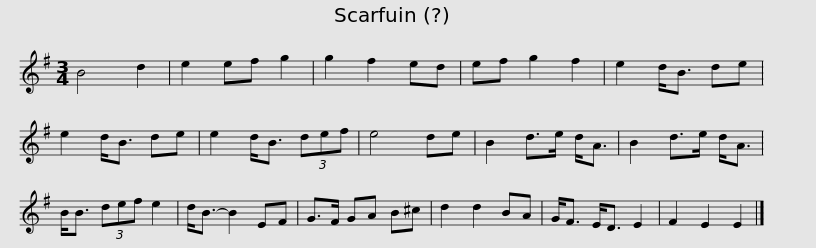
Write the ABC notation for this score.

X:1
L:1/8
M:3/4
I:linebreak $
K:Emin
V:1 treble
V:1
 B4 d2 | e2 ef g2 | g2 f2 ed | ef g2 f2 | e2 d<B de | %5
 e2 d<B de | e2 d<B (3def | e4 de | B2 d>e d<A |$ B2 d>e d<A | %10
 B<B (3def e2 | d<B- B2 EF | G>F GA B^c | d2 d2 BA | G<F E<D E2 | %15
 F2 E2 E2 |] %16
